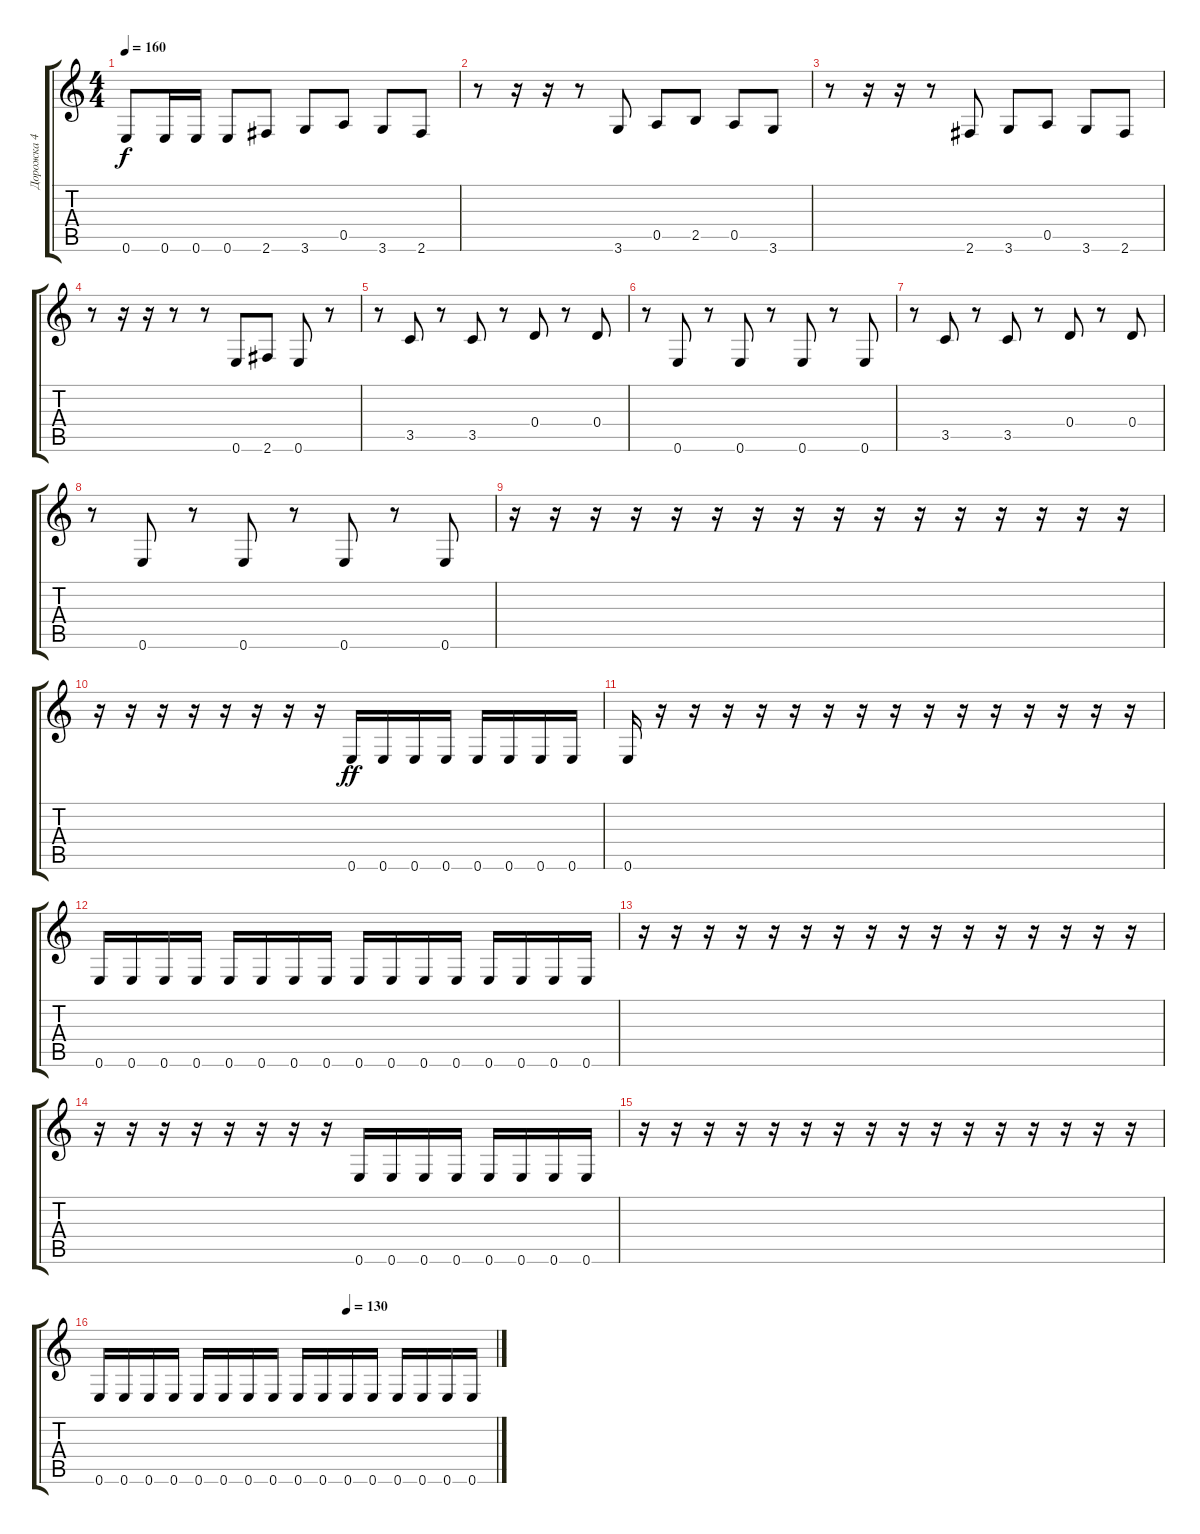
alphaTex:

\track ("Дорожка 4" "Дорожка 4") {instrument electricbasspick}
\staff {score tabs}
\tuning (E4 B3 G3 D3 A2 E2) {hide}
\ts (4 4)
\tempo 160
\clef g2
\ks c
0.6.8{dy f} 0.6.16 0.6.16 0.6.8 2.6.8 3.6.8 0.5.8 3.6.8 2.6.8 |
r.8 r.16 r.16 r.8 3.6.8 0.5.8 2.5.8 0.5.8 3.6.8 |
r.8 r.16 r.16 r.8 2.6.8 3.6.8 0.5.8 3.6.8 2.6.8 |
r.8 r.16 r.16 r.8 r.8 0.6.8 2.6.8 0.6.8 r.8 |
r.8 3.5.8 r.8 3.5.8 r.8 0.4.8 r.8 0.4.8 |
r.8 0.6.8 r.8 0.6.8 r.8 0.6.8 r.8 0.6.8 |
r.8 3.5.8 r.8 3.5.8 r.8 0.4.8 r.8 0.4.8 |
r.8 0.6.8 r.8 0.6.8 r.8 0.6.8 r.8 0.6.8 |
r.16 r.16 r.16 r.16 r.16 r.16 r.16 r.16 r.16 r.16 r.16 r.16 r.16 r.16 r.16 r.16 |
r.16 r.16 r.16 r.16 r.16 r.16 r.16 r.16 0.6.16{dy ff} 0.6.16 0.6.16 0.6.16 0.6.16 0.6.16 0.6.16 0.6.16 |
0.6.16 r.16 r.16 r.16 r.16 r.16 r.16 r.16 r.16 r.16 r.16 r.16 r.16 r.16 r.16 r.16 |
0.6.16 0.6.16 0.6.16 0.6.16 0.6.16 0.6.16 0.6.16 0.6.16 0.6.16 0.6.16 0.6.16 0.6.16 0.6.16 0.6.16 0.6.16 0.6.16 |
r.16 r.16 r.16 r.16 r.16 r.16 r.16 r.16 r.16 r.16 r.16 r.16 r.16 r.16 r.16 r.16 |
r.16 r.16 r.16 r.16 r.16 r.16 r.16 r.16 0.6.16 0.6.16 0.6.16 0.6.16 0.6.16 0.6.16 0.6.16 0.6.16 |
r.16 r.16 r.16 r.16 r.16 r.16 r.16 r.16 r.16 r.16 r.16 r.16 r.16 r.16 r.16 r.16 |
\tempo (130 0.625)
0.6.16 0.6.16 0.6.16 0.6.16 0.6.16 0.6.16 0.6.16 0.6.16 0.6.16 0.6.16 0.6.16 0.6.16 0.6.16 0.6.16 0.6.16 0.6.16
